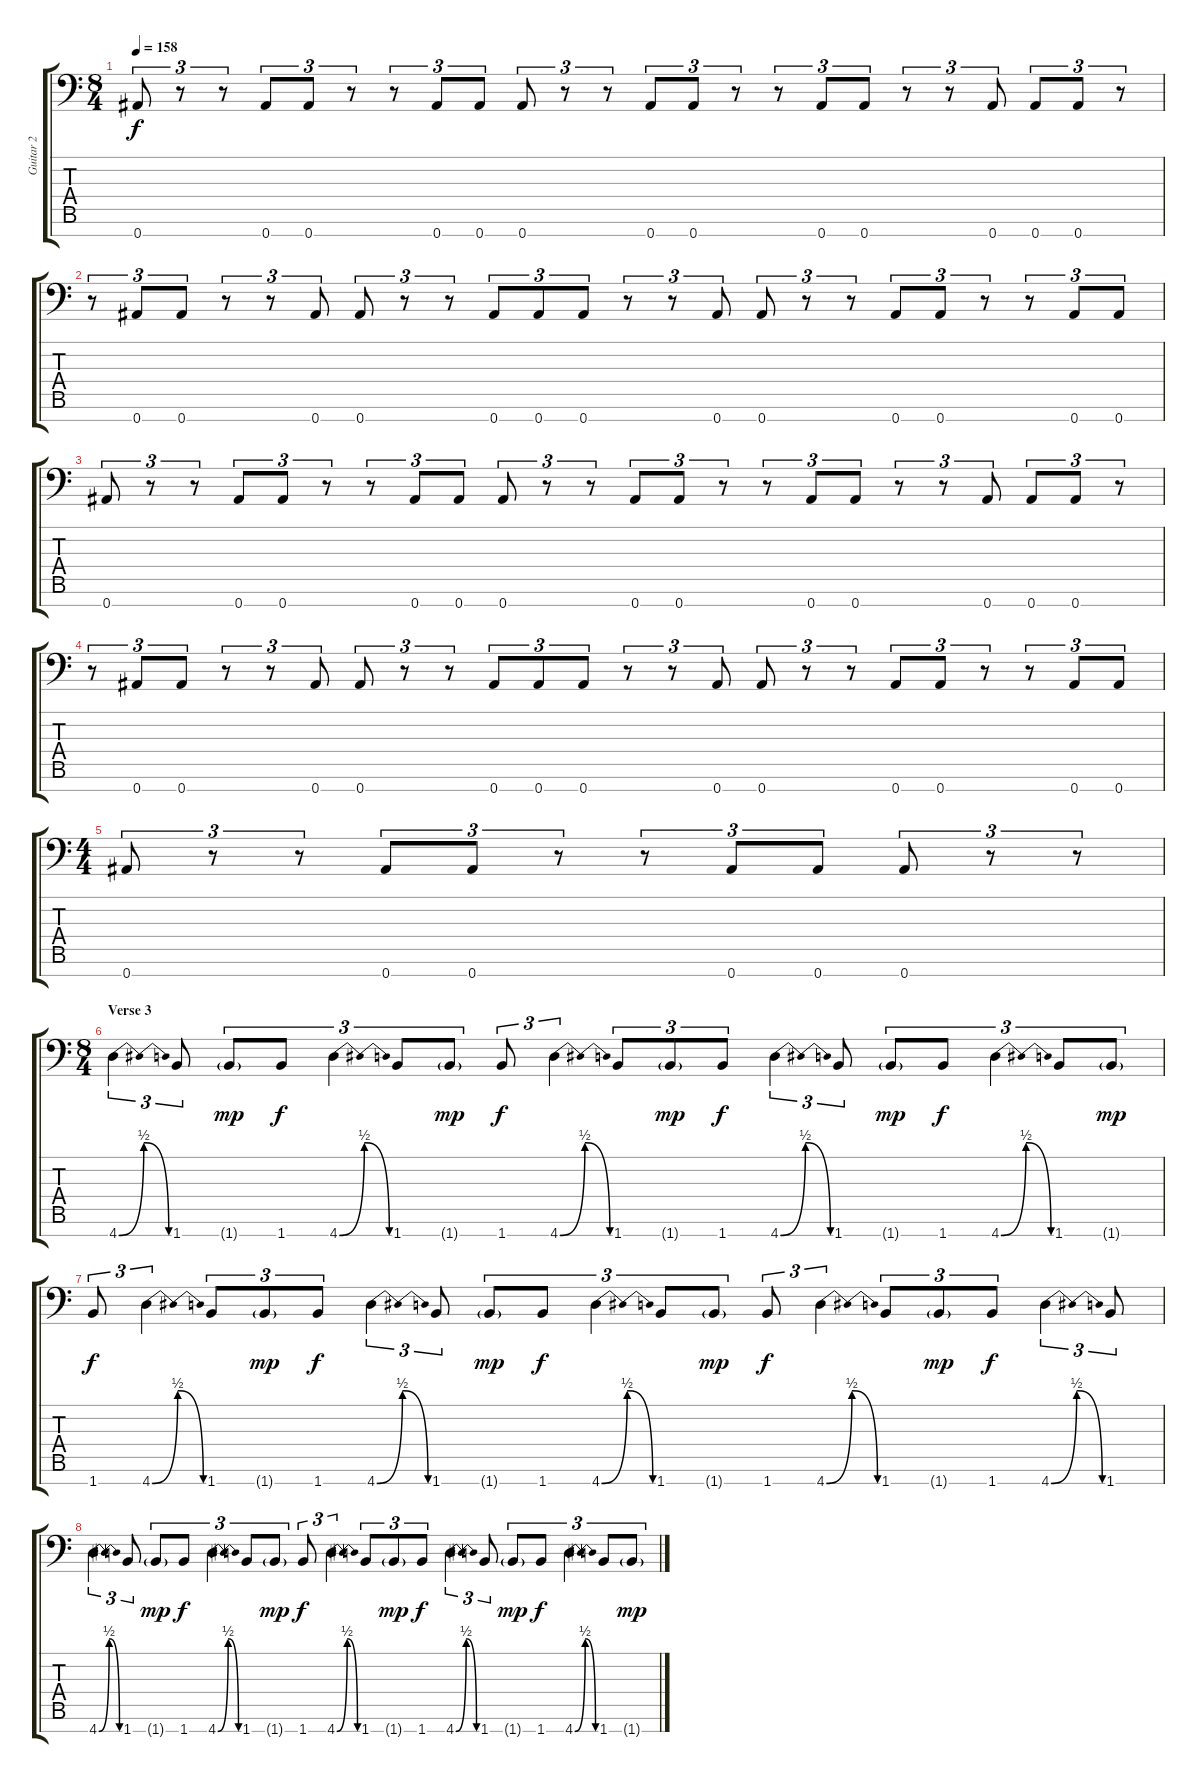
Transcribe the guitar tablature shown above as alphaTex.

\track ("Guitar 2" "Guitar 2") {instrument distortionguitar}
\staff {score tabs}
\tuning (Eb4 Bb3 Gb3 Db3 Ab2 Eb2 Bb1) {hide}
\ts (8 4)
\tempo 158
\clef f4
\ks c
0.7.8{tu (3 2) dy f} r.8{tu (3 2)} r.8{tu (3 2)} 0.7.8{tu (3 2)} 0.7.8{tu (3 2)} r.8{tu (3 2)} r.8{tu (3 2)} 0.7.8{tu (3 2)} 0.7.8{tu (3 2)} 0.7.8{tu (3 2)} r.8{tu (3 2)} r.8{tu (3 2)} 0.7.8{tu (3 2)} 0.7.8{tu (3 2)} r.8{tu (3 2)} r.8{tu (3 2)} 0.7.8{tu (3 2)} 0.7.8{tu (3 2)} r.8{tu (3 2)} r.8{tu (3 2)} 0.7.8{tu (3 2)} 0.7.8{tu (3 2)} 0.7.8{tu (3 2)} r.8{tu (3 2)} |
r.8{tu (3 2)} 0.7.8{tu (3 2)} 0.7.8{tu (3 2)} r.8{tu (3 2)} r.8{tu (3 2)} 0.7.8{tu (3 2)} 0.7.8{tu (3 2)} r.8{tu (3 2)} r.8{tu (3 2)} 0.7.8{tu (3 2)} 0.7.8{tu (3 2)} 0.7.8{tu (3 2)} r.8{tu (3 2)} r.8{tu (3 2)} 0.7.8{tu (3 2)} 0.7.8{tu (3 2)} r.8{tu (3 2)} r.8{tu (3 2)} 0.7.8{tu (3 2)} 0.7.8{tu (3 2)} r.8{tu (3 2)} r.8{tu (3 2)} 0.7.8{tu (3 2)} 0.7.8{tu (3 2)} |
0.7.8{tu (3 2)} r.8{tu (3 2)} r.8{tu (3 2)} 0.7.8{tu (3 2)} 0.7.8{tu (3 2)} r.8{tu (3 2)} r.8{tu (3 2)} 0.7.8{tu (3 2)} 0.7.8{tu (3 2)} 0.7.8{tu (3 2)} r.8{tu (3 2)} r.8{tu (3 2)} 0.7.8{tu (3 2)} 0.7.8{tu (3 2)} r.8{tu (3 2)} r.8{tu (3 2)} 0.7.8{tu (3 2)} 0.7.8{tu (3 2)} r.8{tu (3 2)} r.8{tu (3 2)} 0.7.8{tu (3 2)} 0.7.8{tu (3 2)} 0.7.8{tu (3 2)} r.8{tu (3 2)} |
r.8{tu (3 2)} 0.7.8{tu (3 2)} 0.7.8{tu (3 2)} r.8{tu (3 2)} r.8{tu (3 2)} 0.7.8{tu (3 2)} 0.7.8{tu (3 2)} r.8{tu (3 2)} r.8{tu (3 2)} 0.7.8{tu (3 2)} 0.7.8{tu (3 2)} 0.7.8{tu (3 2)} r.8{tu (3 2)} r.8{tu (3 2)} 0.7.8{tu (3 2)} 0.7.8{tu (3 2)} r.8{tu (3 2)} r.8{tu (3 2)} 0.7.8{tu (3 2)} 0.7.8{tu (3 2)} r.8{tu (3 2)} r.8{tu (3 2)} 0.7.8{tu (3 2)} 0.7.8{tu (3 2)} |
\ts (4 4)
0.7.8{tu (3 2)} r.8{tu (3 2)} r.8{tu (3 2)} 0.7.8{tu (3 2)} 0.7.8{tu (3 2)} r.8{tu (3 2)} r.8{tu (3 2)} 0.7.8{tu (3 2)} 0.7.8{tu (3 2)} 0.7.8{tu (3 2)} r.8{tu (3 2)} r.8{tu (3 2)} |
\ts (8 4)
\section ("" "Verse 3")
4.7{be (bendrelease 0 0 30 2 30 2 60 0)}.4{tu (3 2)} 1.7.8{tu (3 2)} 1.7{g}.8{tu (3 2) dy mp} 1.7.8{tu (3 2) dy f} 4.7{be (bendrelease 0 0 30 2 30 2 60 0)}.4{tu (3 2)} 1.7.8{tu (3 2)} 1.7{g}.8{tu (3 2) dy mp} 1.7.8{tu (3 2) dy f} 4.7{be (bendrelease 0 0 30 2 30 2 60 0)}.4{tu (3 2)} 1.7.8{tu (3 2)} 1.7{g}.8{tu (3 2) dy mp} 1.7.8{tu (3 2) dy f} 4.7{be (bendrelease 0 0 30 2 30 2 60 0)}.4{tu (3 2)} 1.7.8{tu (3 2)} 1.7{g}.8{tu (3 2) dy mp} 1.7.8{tu (3 2) dy f} 4.7{be (bendrelease 0 0 30 2 30 2 60 0)}.4{tu (3 2)} 1.7.8{tu (3 2)} 1.7{g}.8{tu (3 2) dy mp} |
1.7.8{tu (3 2) dy f} 4.7{be (bendrelease 0 0 30 2 30 2 60 0)}.4{tu (3 2)} 1.7.8{tu (3 2)} 1.7{g}.8{tu (3 2) dy mp} 1.7.8{tu (3 2) dy f} 4.7{be (bendrelease 0 0 30 2 30 2 60 0)}.4{tu (3 2)} 1.7.8{tu (3 2)} 1.7{g}.8{tu (3 2) dy mp} 1.7.8{tu (3 2) dy f} 4.7{be (bendrelease 0 0 30 2 30 2 60 0)}.4{tu (3 2)} 1.7.8{tu (3 2)} 1.7{g}.8{tu (3 2) dy mp} 1.7.8{tu (3 2) dy f} 4.7{be (bendrelease 0 0 30 2 30 2 60 0)}.4{tu (3 2)} 1.7.8{tu (3 2)} 1.7{g}.8{tu (3 2) dy mp} 1.7.8{tu (3 2) dy f} 4.7{be (bendrelease 0 0 30 2 30 2 60 0)}.4{tu (3 2)} 1.7.8{tu (3 2)} |
4.7{be (bendrelease 0 0 30 2 30 2 60 0)}.4{tu (3 2)} 1.7.8{tu (3 2)} 1.7{g}.8{tu (3 2) dy mp} 1.7.8{tu (3 2) dy f} 4.7{be (bendrelease 0 0 30 2 30 2 60 0)}.4{tu (3 2)} 1.7.8{tu (3 2)} 1.7{g}.8{tu (3 2) dy mp} 1.7.8{tu (3 2) dy f} 4.7{be (bendrelease 0 0 30 2 30 2 60 0)}.4{tu (3 2)} 1.7.8{tu (3 2)} 1.7{g}.8{tu (3 2) dy mp} 1.7.8{tu (3 2) dy f} 4.7{be (bendrelease 0 0 30 2 30 2 60 0)}.4{tu (3 2)} 1.7.8{tu (3 2)} 1.7{g}.8{tu (3 2) dy mp} 1.7.8{tu (3 2) dy f} 4.7{be (bendrelease 0 0 30 2 30 2 60 0)}.4{tu (3 2)} 1.7.8{tu (3 2)} 1.7{g}.8{tu (3 2) dy mp}
